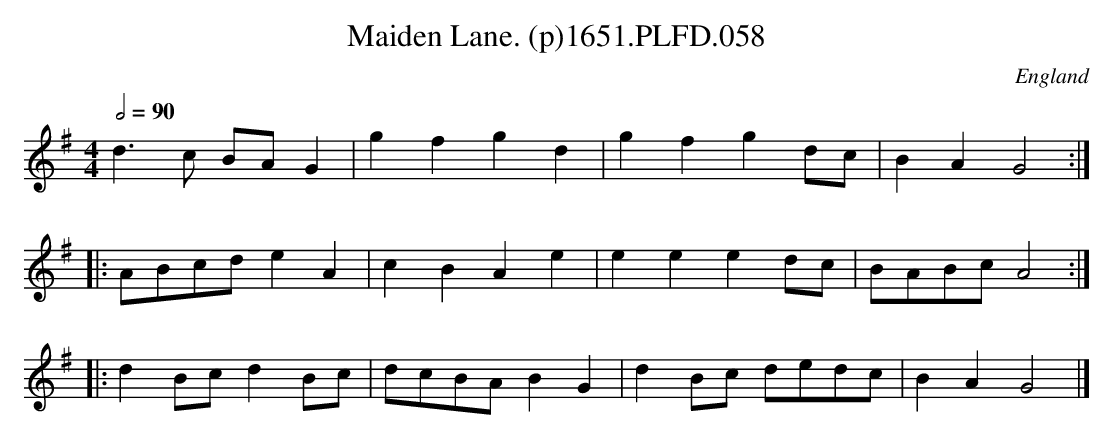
X:1
T:Maiden Lane. (p)1651.PLFD.058
M:4/4
L:1/8
Q:1/2=90
O:England
K:G
d3 c BA G2|g2 f2 g2 d2|g2 f2 g2 dc|B2 A2 G4:|
|:ABcd e2 A2|c2 B2 A2 e2|e2 e2 e2 dc|BABc A4:|
|:d2 Bc d2 Bc|dcBA B2 G2|d2 Bc dedc|B2 A2 G4|]
